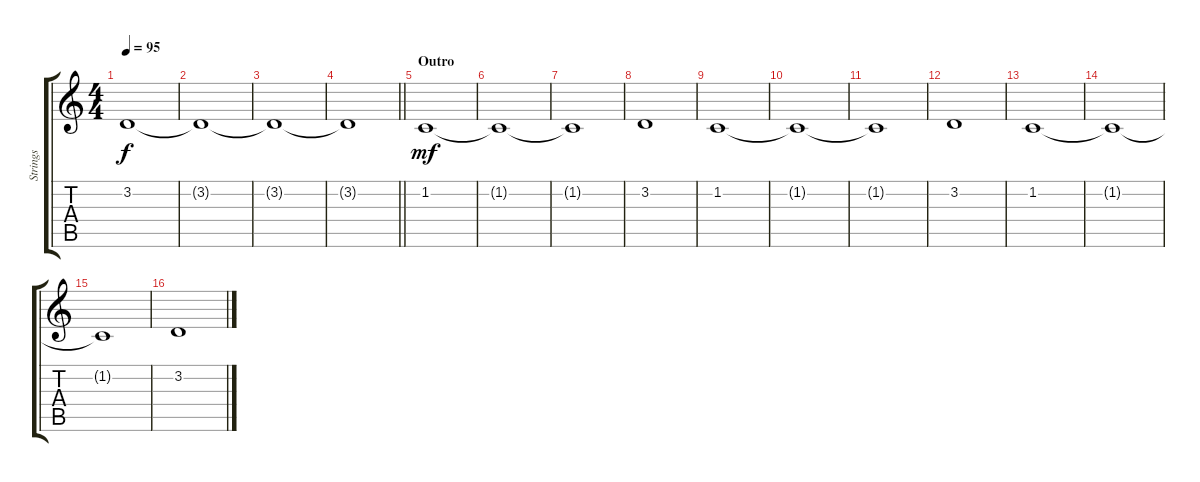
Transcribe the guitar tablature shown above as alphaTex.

\track ("Strings " "Strings ") {instrument synthstrings1}
\staff {score tabs}
\tuning (E4 B3 G3 D3 A2 E2) {hide}
\ts (4 4)
\tempo 95
\clef g2
\ks c
3.2{t}.1{dy f} |
3.2{t}.1 |
3.2{t}.1 |
\barLineRight lightlight
3.2{t}.1 |
\section ("" "Outro")
1.2.1{dy mf} |
1.2{t}.1 |
1.2{t}.1 |
3.2.1 |
1.2.1 |
1.2{t}.1 |
1.2{t}.1 |
3.2.1 |
1.2.1 |
1.2{t}.1 |
1.2{t}.1 |
3.2.1
